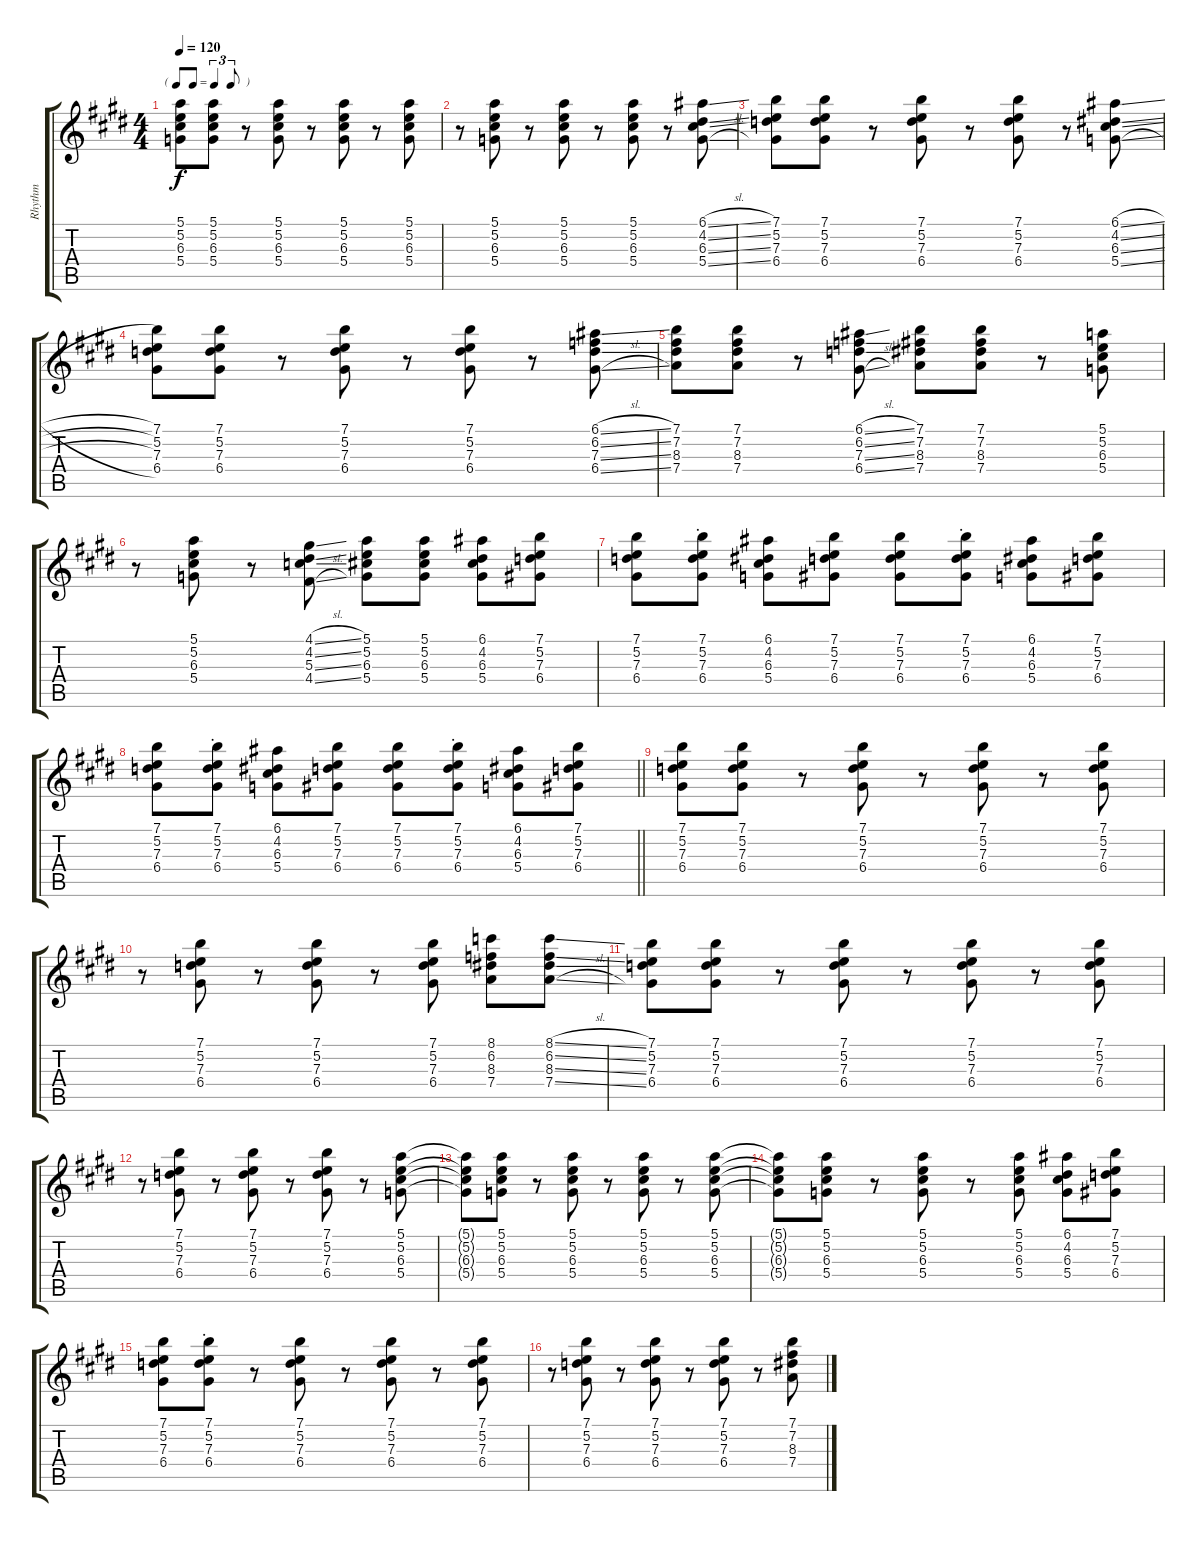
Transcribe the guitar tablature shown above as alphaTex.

\track ("Rhythm" "Rhythm") {instrument electricguitarjazz}
\staff {score tabs}
\tuning (E4 B3 G3 D3 A2 E2) {hide}
\ts (4 4)
\tf triplet8th
\tempo 120
\clef g2
\ks e
(5.1 5.2 6.3 5.4).8{dy f} (5.1 5.2 6.3 5.4).8 r.8 (5.1 5.2 6.3 5.4).8 r.8 (5.1 5.2 6.3 5.4).8 r.8 (5.1 5.2 6.3 5.4).8 |
\ks c#minor
r.8 (5.1 5.2 6.3 5.4).8 r.8 (5.1 5.2 6.3 5.4).8 r.8 (5.1 5.2 6.3 5.4).8 r.8 (6.1{sl} 4.2{sl} 6.3{sl} 5.4{sl}).8 |
(7.1 5.2 7.3 6.4).8 (7.1 5.2 7.3 6.4).8 r.8 (7.1 5.2 7.3 6.4).8 r.8 (7.1 5.2 7.3 6.4).8 r.8 (6.1{sl} 4.2{sl} 6.3{sl} 5.4{sl}).8 |
(7.1 5.2 7.3 6.4).8 (7.1 5.2 7.3 6.4).8 r.8 (7.1 5.2 7.3 6.4).8 r.8 (7.1 5.2 7.3 6.4).8 r.8 (6.1{sl} 6.2{sl} 7.3{sl} 6.4{sl}).8 |
\ks e
(7.1 7.2 8.3 7.4).8 (7.1 7.2 8.3 7.4).8 r.8 (6.1{sl} 6.2{sl} 7.3{sl} 6.4{sl}).8 (7.1 7.2 8.3 7.4).8 (7.1 7.2 8.3 7.4).8 r.8 (5.1 5.2 6.3 5.4).8 |
\ks c#minor
r.8 (5.1 5.2 6.3 5.4).8 r.8 (4.1{sl} 4.2{sl} 5.3{sl} 4.4{sl}).8 (5.1 5.2 6.3 5.4).8 (5.1 5.2 6.3 5.4).8 (6.1 4.2 6.3 5.4).8 (7.1 5.2 7.3 6.4).8 |
(7.1 5.2 7.3 6.4).8 (7.1{st} 5.2{st} 7.3{st} 6.4{st}).8 (6.1 4.2 6.3 5.4).8 (7.1 5.2 7.3 6.4).8 (7.1 5.2 7.3 6.4).8 (7.1{st} 5.2{st} 7.3{st} 6.4{st}).8 (6.1 4.2 6.3 5.4).8 (7.1 5.2 7.3 6.4).8 |
\barLineRight lightlight
(7.1 5.2 7.3 6.4).8 (7.1{st} 5.2{st} 7.3{st} 6.4{st}).8 (6.1 4.2 6.3 5.4).8 (7.1 5.2 7.3 6.4).8 (7.1 5.2 7.3 6.4).8 (7.1{st} 5.2{st} 7.3{st} 6.4{st}).8 (6.1 4.2 6.3 5.4).8 (7.1 5.2 7.3 6.4).8 |
\ks e
(7.1 5.2 7.3 6.4).8 (7.1 5.2 7.3 6.4).8 r.8 (7.1 5.2 7.3 6.4).8 r.8 (7.1 5.2 7.3 6.4).8 r.8 (7.1 5.2 7.3 6.4).8 |
\ks c#minor
r.8 (7.1 5.2 7.3 6.4).8 r.8 (7.1 5.2 7.3 6.4).8 r.8 (7.1 5.2 7.3 6.4).8 (8.1 6.2 8.3 7.4).8 (8.1{sl} 6.2{sl} 8.3{sl} 7.4{sl}).8 |
(7.1 5.2 7.3 6.4).8 (7.1 5.2 7.3 6.4).8 r.8 (7.1 5.2 7.3 6.4).8 r.8 (7.1 5.2 7.3 6.4).8 r.8 (7.1 5.2 7.3 6.4).8 |
r.8 (7.1 5.2 7.3 6.4).8 r.8 (7.1 5.2 7.3 6.4).8 r.8 (7.1 5.2 7.3 6.4).8 r.8 (5.1 5.2 6.3 5.4).8 |
\ks e
(5.1{t} 5.2{t} 6.3{t} 5.4{t}).8 (5.1 5.2 6.3 5.4).8 r.8 (5.1 5.2 6.3 5.4).8 r.8 (5.1 5.2 6.3 5.4).8 r.8 (5.1 5.2 6.3 5.4).8 |
\ks c#minor
(5.1{t} 5.2{t} 6.3{t} 5.4{t}).8 (5.1 5.2 6.3 5.4).8 r.8 (5.1 5.2 6.3 5.4).8 r.8 (5.1 5.2 6.3 5.4).8 (6.1 4.2 6.3 5.4).8 (7.1 5.2 7.3 6.4).8 |
(7.1 5.2 7.3 6.4).8 (7.1{st} 5.2{st} 7.3{st} 6.4{st}).8 r.8 (7.1 5.2 7.3 6.4).8 r.8 (7.1 5.2 7.3 6.4).8 r.8 (7.1 5.2 7.3 6.4).8 |
r.8 (7.1 5.2 7.3 6.4).8 r.8 (7.1 5.2 7.3 6.4).8 r.8 (7.1 5.2 7.3 6.4).8 r.8 (7.1 7.2 8.3 7.4).8
